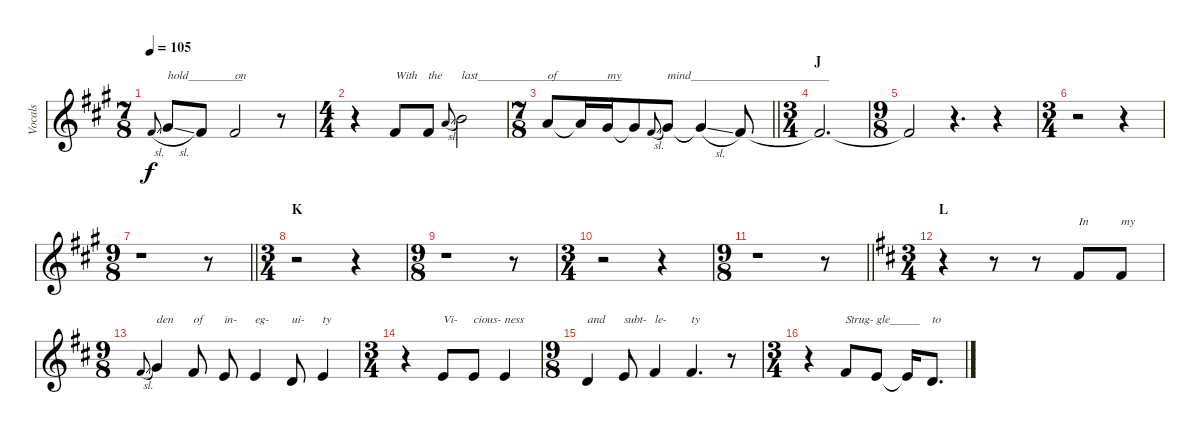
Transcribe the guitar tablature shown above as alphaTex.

\track ("Vocals" "Vocals") {instrument oboe}
\staff {score}
\tuning (E4 B3 G3 D3 A2 E2) {hide}
\ts (7 8)
\tempo 105
\clef g2
\ks f#minor
7.2{sl}.8{gr onbeat dy f} 9.2{sl}.8{txt "hold_________"} 7.2.8 7.2.2{txt "on"} r.8 |
\ts (4 4)
r.4 7.2.8{txt "With"} 7.2.8{txt "the"} 5.1{sl}.8{gr onbeat} 7.1.2{txt "last________________________"} |
\ts (7 8)
\barLineRight lightlight
5.1.8{txt "of"} 5.1{t}.16 4.1.16{txt "my"} 4.1{t}.8 2.1{sl}.8{gr onbeat} 4.1.8{txt "mind_______________________"} 4.1{sl t}.4 2.1.8 |
\ts (3 4)
\section ("" "J")
2.1{t}.2{d} |
\ts (9 8)
2.1{t}.2 r.4{d} r.4 |
\ts (3 4)
r.2 r.4 |
\ts (9 8)
\barLineRight lightlight
r.1 r.8 |
\ts (3 4)
\section ("" "K")
r.2 r.4 |
\ts (9 8)
r.1 r.8 |
\ts (3 4)
r.2 r.4 |
\ts (9 8)
\barLineRight lightlight
r.1 r.8 |
\ts (3 4)
\section ("" "L")
\ks bminor
r.4 r.8 r.8 2.1.8{txt "In"} 2.1.8{txt "my"} |
\ts (9 8)
2.1{sl}.8{gr onbeat} 3.1.4{txt "den"} 2.1.8{txt "of"} 0.1.8{txt "in-"} 0.1.4{txt "eg-"} 3.2.8{txt "ui-"} 0.1.4{txt "ty"} |
\ts (3 4)
r.4 0.1.8{txt "Vi-"} 0.1.8{txt "cious-"} 0.1.4{txt "ness"} |
\ts (9 8)
3.2.4{txt "and"} 0.1.8{txt "subt-"} 2.1.4{txt "le-"} 2.1.4{d txt "ty"} r.8 |
\ts (3 4)
r.4 2.1.8{txt "Strug-"} 0.1.8{txt "gle_____"} 0.1{t}.16 7.3.8{d txt "to"}
